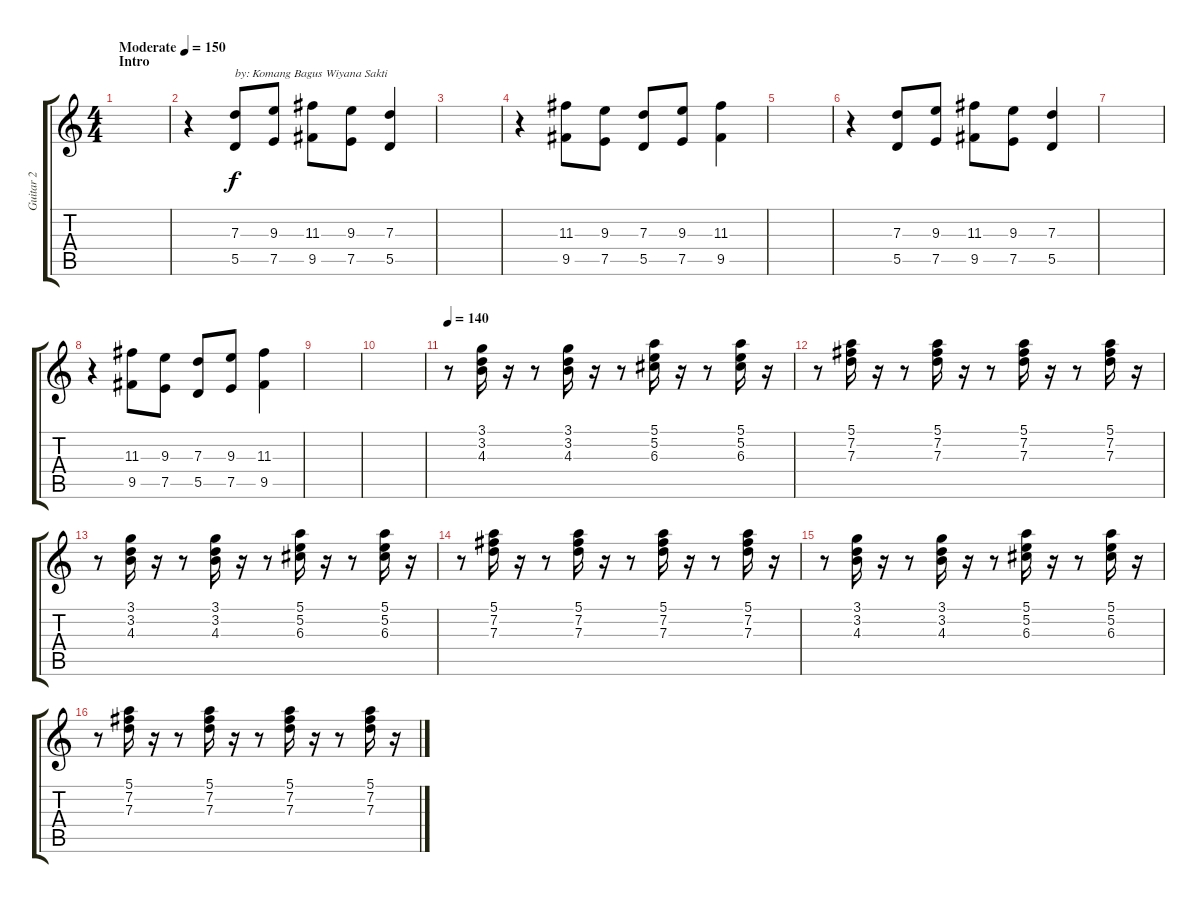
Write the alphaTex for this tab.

\track ("Guitar 2" "Guitar 2") {instrument distortionguitar}
\staff {score tabs}
\tuning (E4 B3 G3 D3 A2 E2) {hide}
\ts (4 4)
\section ("" "Intro")
\tempo (150 "Moderate")
\clef g2
\ks c
|
r.4 (7.3 5.5).8{txt "by: Komang Bagus Wiyana Sakti"} (9.3 7.5).8 (11.3 9.5).8 (9.3 7.5).8 (7.3 5.5).4 |
|
r.4 (11.3 9.5).8 (9.3 7.5).8 (7.3 5.5).8 (9.3 7.5).8 (11.3 9.5).4 |
|
r.4 (7.3 5.5).8 (9.3 7.5).8 (11.3 9.5).8 (9.3 7.5).8 (7.3 5.5).4 |
|
r.4 (11.3 9.5).8 (9.3 7.5).8 (7.3 5.5).8 (9.3 7.5).8 (11.3 9.5).4 |
|
|
\tempo 140
r.8{volume 9 instrument electricguitarclean} (3.1 3.2 4.3).16 r.16 r.8 (3.1 3.2 4.3).16 r.16 r.8 (5.1 5.2 6.3).16 r.16 r.8 (5.1 5.2 6.3).16 r.16 |
r.8 (5.1 7.2 7.3).16 r.16 r.8 (5.1 7.2 7.3).16 r.16 r.8 (5.1 7.2 7.3).16 r.16 r.8 (5.1 7.2 7.3).16 r.16 |
r.8 (3.1 3.2 4.3).16 r.16 r.8 (3.1 3.2 4.3).16 r.16 r.8 (5.1 5.2 6.3).16 r.16 r.8 (5.1 5.2 6.3).16 r.16 |
r.8 (5.1 7.2 7.3).16 r.16 r.8 (5.1 7.2 7.3).16 r.16 r.8 (5.1 7.2 7.3).16 r.16 r.8 (5.1 7.2 7.3).16 r.16 |
r.8 (3.1 3.2 4.3).16 r.16 r.8 (3.1 3.2 4.3).16 r.16 r.8 (5.1 5.2 6.3).16 r.16 r.8 (5.1 5.2 6.3).16 r.16 |
r.8 (5.1 7.2 7.3).16 r.16 r.8 (5.1 7.2 7.3).16 r.16 r.8 (5.1 7.2 7.3).16 r.16 r.8 (5.1 7.2 7.3).16 r.16
